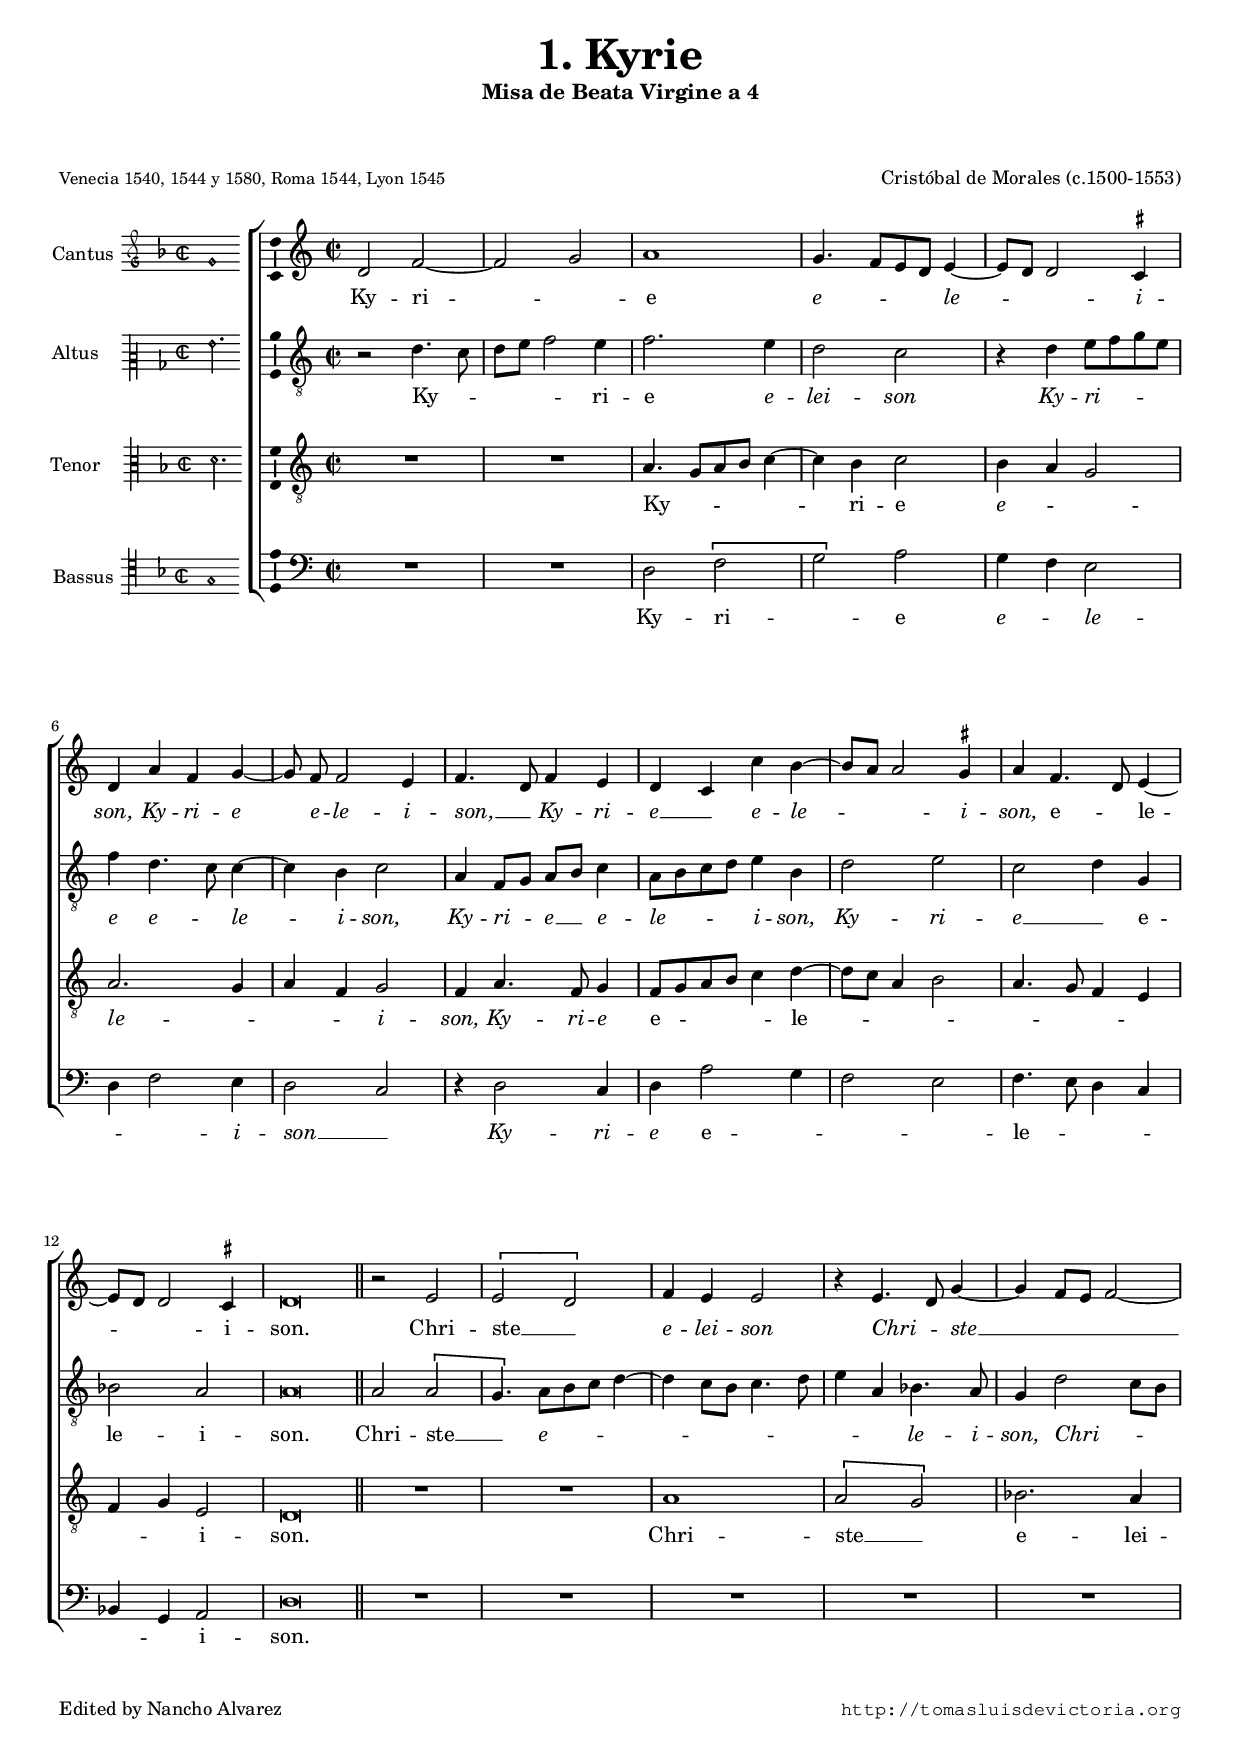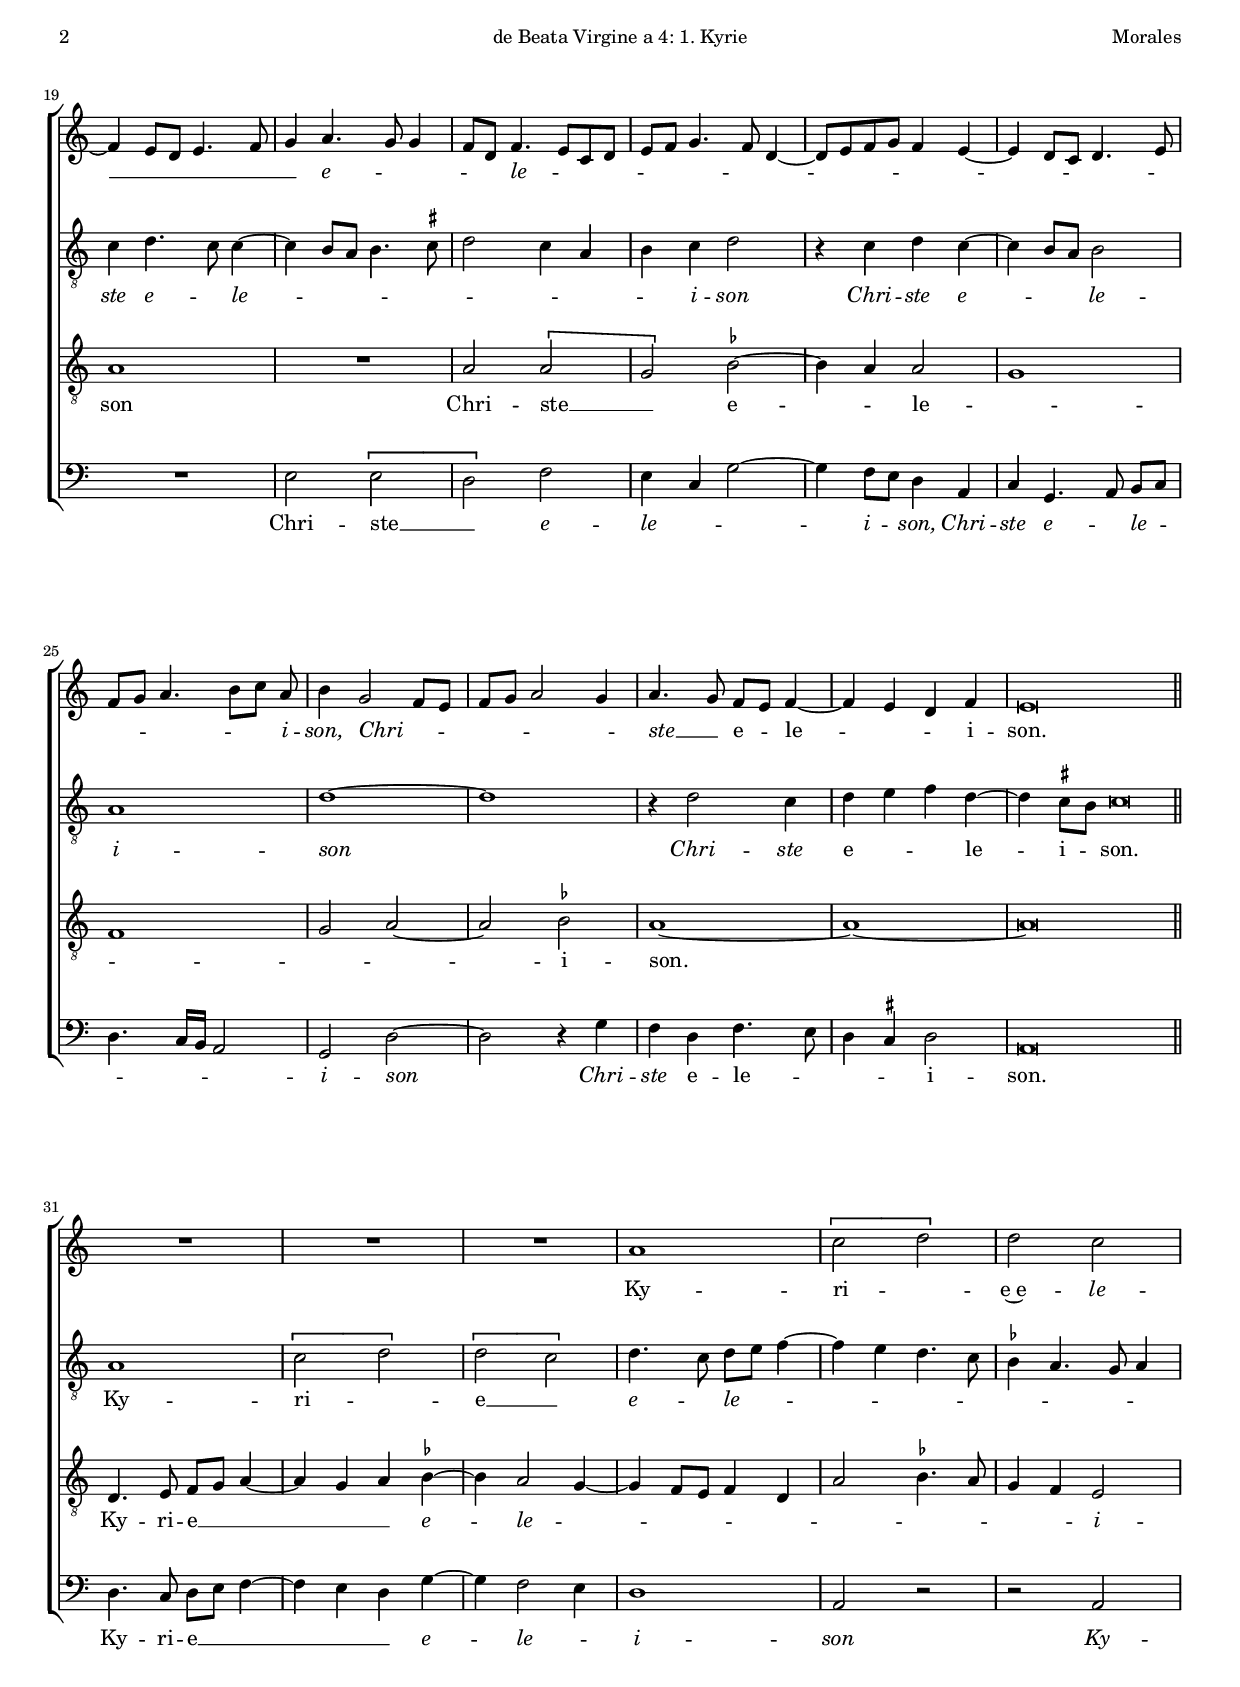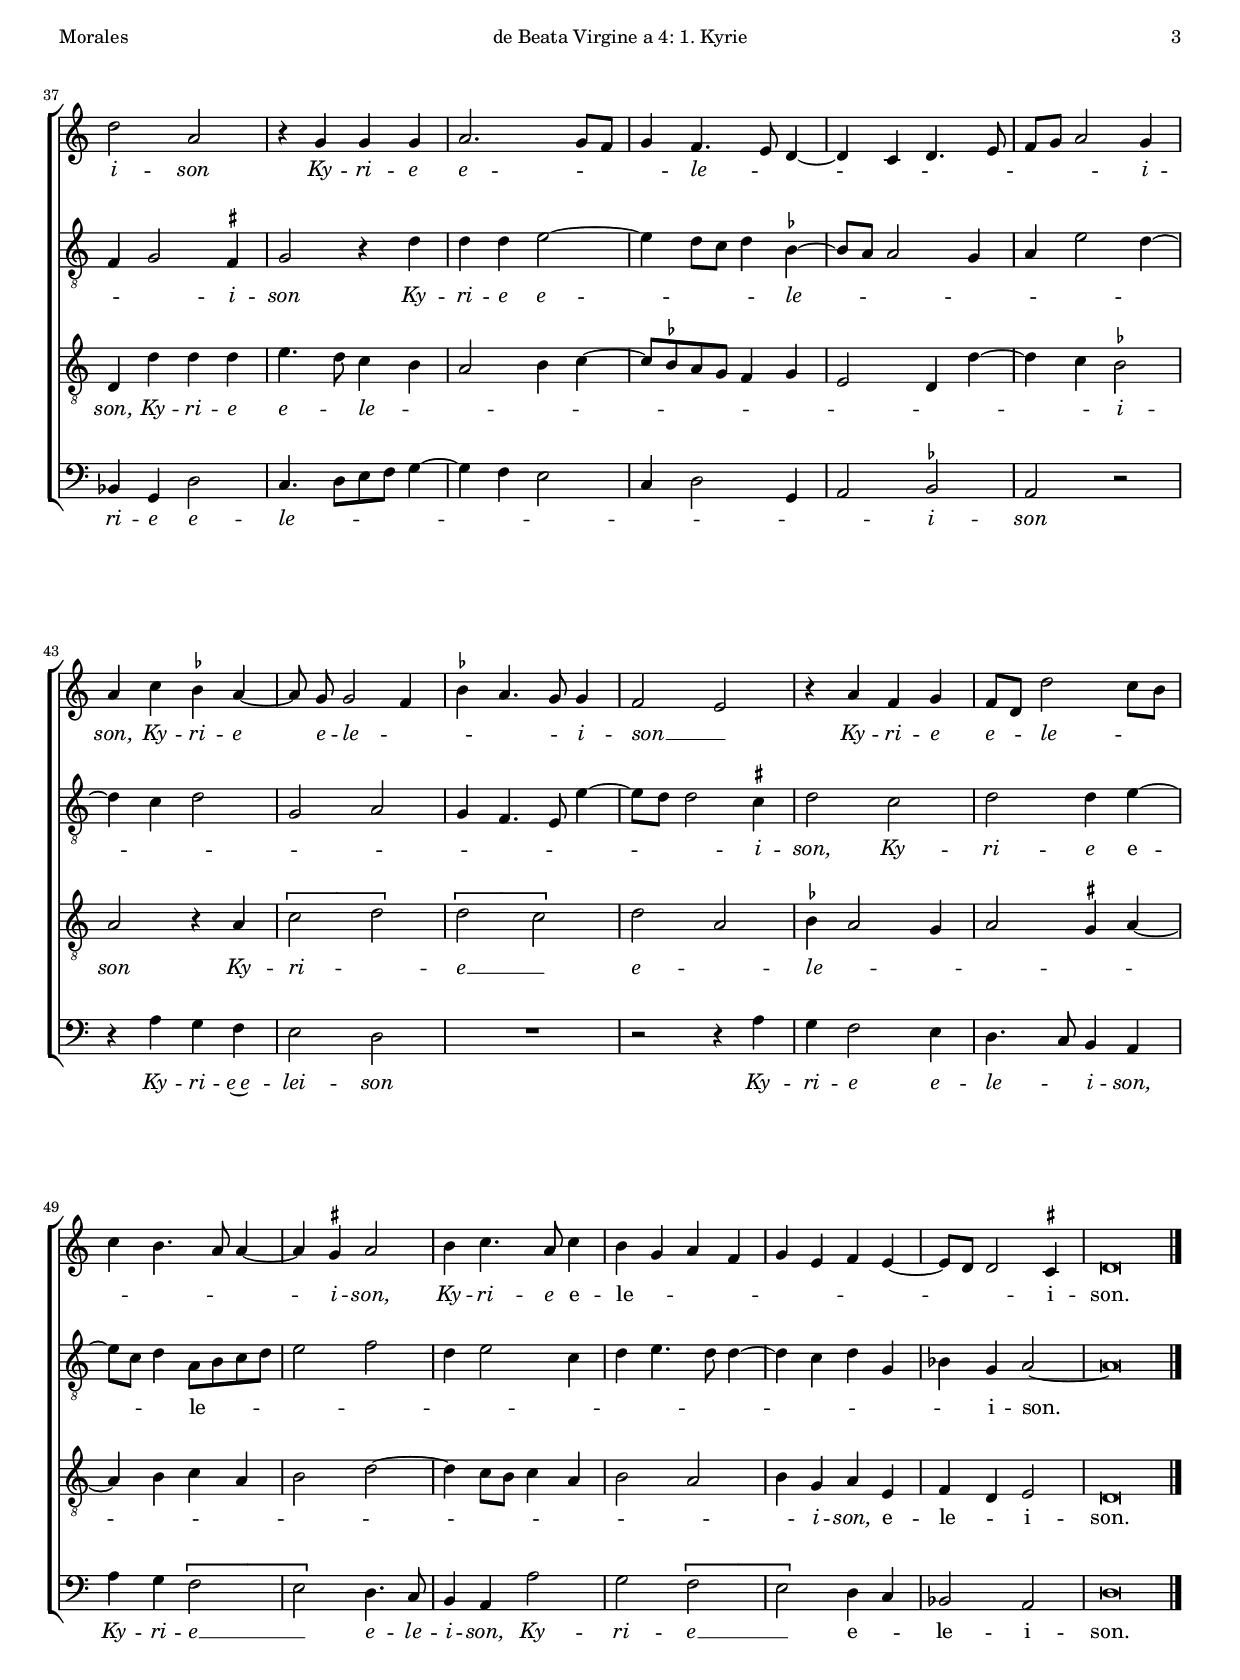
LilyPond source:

\version "2.18.0"

#(set-default-paper-size "a4")
#(set-global-staff-size 16.4)
#(ly:set-option 'point-and-click #f)
%mobile -s15.0 -i3.2

italicas=\override LyricText.font-shape = #'italic
rectas=\override LyricText.font-shape = #'upright
ss=\once \set suggestAccidentals = ##t
incipitwidth = 20
mtempo={\tempo 4 = 100}
mtempob={\tempo 4 = 50}

htitle="de Beata Virgine a 4: 1. Kyrie"
hcomposer="Morales"

\header {
	title=\markup{\fontsize #3 "1. Kyrie"}
	subtitle="Misa de Beata Virgine a 4"
	subsubtitle=\markup{\null \vspace #2 }
	composer="Cristóbal de Morales (c.1500-1553)"
        pdfauthor=\composer
	%opus="(-)"
	poet=\markup{\smaller "Venecia 1540, 1544 y 1580, Roma 1544, Lyon 1545" }
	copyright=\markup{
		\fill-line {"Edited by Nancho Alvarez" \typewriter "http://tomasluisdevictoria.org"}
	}
%	tagline=""
}


global={\key f \major \time 2/2  \skip 1*13 \bar "||"
        %tablet \break
	\skip 1*17 \bar "||"
	\break
	\skip 1*25 \bar "|."
}

cantus={
	g'2 bes' ~ |
	bes' c'' |
	d''1 |
	c''4.  bes'8[ a' g'] a'4 ~ |
%5
	a'8 g' g'2 \ss fis'4 |
	g' d'' bes' c'' ~ |
	\set Staff.autoBeaming = ##f
	c''8 bes' bes'2 a'4 |
	\set Staff.autoBeaming = ##t
	bes'4. g'8 bes'4 a' |
	g' f' f'' e'' ~ |
%10
	e''8 d'' d''2 \ss cis''4 |
	d'' bes'4. g'8 a'4 ~ |
	a'8 g' g'2 \ss fis'4 |
	g'\breve*1/2
	r2 a' |
%15
	\[a' g'\] |
	bes'4 a' a'2 |
	r4 a'4. g'8 c''4 ~ |
	c'' bes'8 a' bes'2 ~ |
	bes'4 a'8 g' a'4. bes'8 |
%20
	c''4 d''4. c''8 c''4 |
	bes'8 g' bes'4. a'8 f' g' |
	a' bes' c''4. bes'8 g'4 ~ |
	g'8 a' bes' c'' bes'4 a' ~ |
	a' g'8 f' g'4. a'8 |
%25
	 bes'[ c''] d''4.  e''8[ f''] d'' |
	e''4 c''2 bes'8 a' |
	bes' c'' d''2 c''4 |
	d''4. c''8 bes' a' bes'4 ~ |
	bes' a' g' bes' |
%30
	a'\breve*1/2
	R1*4/4 |
	R1*4/4 |
	R1*4/4 |
	d''1 |
%35
	\[f''2 g''\] |
	g'' f'' |
	g'' d'' |
	r4 c'' c'' c'' |
	d''2. c''8 bes' |
%40
	c''4 bes'4. a'8 g'4 ~ |
	g' f' g'4. a'8 |
	bes' c'' d''2 c''4 |
	d'' f'' \ss ees'' d'' ~ |
	\set Staff.autoBeaming = ##f
	d''8 c'' c''2 bes'4 |
	\set Staff.autoBeaming = ##t
%45
	\ss ees'' d''4. c''8 c''4 |
	bes'2 a' |
	r4 d'' bes' c'' |
	bes'8 g' g''2 f''8 e'' |
	f''4 e''4. d''8 d''4 ~ |
%50
	d'' \ss cis'' d''2 |
	e''4 f''4. d''8 f''4 |
	e'' c'' d'' bes' |
	c'' a' bes' a' ~ |
	a'8 g' g'2 \ss fis'4 |
%55
	g'\breve*1/2
}

altus={
	r2 g'4. f'8 |
	g' a' bes'2 a'4 |
	bes'2. a'4 |
	g'2 f' |
%5
	r4 g' a'8 bes' c'' a' |
	bes'4 g'4. f'8 f'4 ~ |
	f' e' f'2 |
	d'4 bes8 c' d' e' f'4 |
	d'8 e' f' g' a'4 e' |
%10
	g'2 a' |
	f' g'4 c' |
	ees'2 d' |
	d'\breve*1/2
	d'2 \[d' |
%15
	c'4.\]  d'8[ e' f'] g'4 ~ |
	g' f'8 e' f'4. g'8 |
	a'4 d' ees'4. d'8 |
	c'4 g'2 f'8 e' |
	f'4 g'4. f'8 f'4 ~ |
%20
	f' e'8 d' e'4. \ss fis'8 |
	g'2 f'4 d' |
	e' f' g'2 |
	r4 f' g' f' ~ |
	f' e'8 d' e'2 |
%25
	d'1 |
	g' ~ |
	g' |
	r4 g'2 f'4 |
	g' a' bes' g' ~ |
%30
	g' \ss fis'8 e' \mtempob fis'\breve*1/4
	\mtempo
	d'1 |
	\[f'2 g'\] |
	\[g' f'\] |
	g'4. f'8 g' a' bes'4 ~ |
%35
	bes' a' g'4. f'8 |
	\ss ees'4 d'4. c'8 d'4 |
	bes c'2 \ss b4 |
	c'2 r4 g' |
	g' g' a'2 ~ |
%40
	a'4 g'8 f' g'4 \ss ees' ~ |
	ees'8 d' d'2 c'4 |
	d' a'2 g'4 ~ |
	g' f' g'2 |
	c' d' |
%45
	c'4 bes4. a8 a'4 ~ |
	a'8 g' g'2 \ss fis'4 |
	g'2 f' |
	g' g'4 a' ~ |
	a'8 f' g'4 d'8 e' f' g' |
%50
	a'2 bes' |
	g'4 a'2 f'4 |
	g' a'4. g'8 g'4 ~ |
	g' f' g' c' |
	ees' c' d'2 ~ |
%55
	d'\breve*1/2
}

tenor={
	R1*4/4 |
	R1*4/4 |
	d'4.  c'8[ d' e'] f'4 ~ |
	f' e' f'2 |
%5
	e'4 d' c'2 |
	d'2. c'4 |
	d' bes c'2 |
	bes4 d'4. bes8 c'4 |
	bes8 c' d' e' f'4 g' ~ |
%10
	g'8 f' d'4 e'2 |
	d'4. c'8 bes4 a |
	bes c' a2 |
	g\breve*1/2
	R1*4/4 |
%15
	R1*4/4 |
	d'1 |
	\[d'2 c'\] |
	ees'2. d'4 |
	d'1 |
%20
	R1*4/4 |
	d'2 \[d' |
	c'\] \ss ees' ~ |
	ees'4 d' d'2 |
	c'1 |
%25
	bes |
	c'2 d' ~ |
	d' \ss ees' |
	d'1 ~ |
	d' ~ |
%30
	d'\breve*1/2
	g4. a8 bes c' d'4 ~ |
	d' c' d' \ss ees' ~ |
	ees' d'2 c'4 ~ |
	c' bes8 a bes4 g |
%35
	d'2 \ss ees'4. d'8 |
	c'4 bes a2 |
	g4 g' g' g' |
	a'4. g'8 f'4 e' |
	d'2 e'4 f' ~ |
%40
	f'8 \ss ees' d' c' bes4 c' |
	a2 g4 g' ~ |
	g' f' \ss ees'2 |
	d' r4 d' |
	\[f'2 g'\] |
%45
	\[g' f'\] |
	g' d' |
	\ss ees'4 d'2 c'4 |
	d'2 \ss cis'4 d' ~ |
	d' e' f' d' |
%50
	e'2 g' ~ |
	g'4 f'8 e' f'4 d' |
	e'2 d' |
	e'4 c' d' a |
	bes g a2 |
%55
	g\breve*1/2
}

bassus={
	R1*4/4 |
	R1*4/4 |
	g2 \[bes |
	c'\] d' |
%5
	c'4 bes a2 |
	g4 bes2 a4 |
	g2 f |
	r4 g2 f4 |
	g d'2 c'4 |
%10
	bes2 a |
	bes4. a8 g4 f |
	ees c d2 |
	g\breve*1/2
	R1*4/4 |
%15
	R1*4/4 |
	R1*4/4 |
	R1*4/4 |
	R1*4/4 |
	R1*4/4 |
%20
	a2 \[a |
	g\] bes |
	a4 f c'2 ~ |
	c'4 bes8 a g4 d |
	f c4. d8  e[ f] |
%25
	g4. f16 e d2 |
	c g ~ |
	g r4 c' |
	bes g bes4. a8 |
	g4 \ss fis g2 |
%30
	d\breve*1/2
	g4. f8 g a bes4 ~ |
	bes a g c' ~ |
	c' bes2 a4 |
	g1 |
%35
	d2 r |
	r d |
	ees4 c g2 |
	f4.  g8[ a bes] c'4 ~ |
	c' bes a2 |
%40
	f4 g2 c4 |
	d2 \ss ees |
	d r |
	r4 d' c' bes |
	a2 g |
%45
	R1*4/4 |
	r2 r4 d' |
	c' bes2 a4 |
	g4. f8 e4 d |
	d' c' \[bes2 |
%50
	a\] g4. f8 |
	e4 d d'2 |
	c' \[bes |
	a\] g4 f |
	ees2 d |
%55
	g\breve*1/2
}

textocantus=\lyricmode{
Ky -- ri -- _ _ e
\italicas
e -- _ _ _ le -- _ _ _ i -- son,
Ky -- ri -- e _ e -- le -- i -- son, __ _
Ky -- ri -- e __ _ e -- le -- _ _ _ i -- son,
\rectas
e -- _ le -- _ _ _ i -- son.
Chri -- ste __ _ \italicas e -- lei -- son
Chri -- _ ste __ _ _ _ _ _ _ _ _ _ _ e -- _ _ _ _ le -- _ _ _ _ _ _ _ _ _ _ _ _ _ _ _ _ _ _ _ _ _ _ _ _ i -- son,
Chri -- _ _ _ _ _ _ ste __ _ 
\rectas
e -- _ le -- _ _ _ i -- son.
Ky -- ri -- _ e~e -- 
\italicas
le -- i -- son
Ky -- ri -- e e -- _ _ _ le -- _ _ _ _ _ _ _ _ _ i -- son,
Ky -- ri -- e _ e -- le -- _ _ _ _ i -- son __ _
Ky -- ri -- e e -- _ le -- _ _ _ _ _ _ _ i -- son,
Ky -- ri -- e 
\rectas
e -- le -- _ _ _ _ _ _ _ _ _ _ i -- son.
}

textoaltus=\lyricmode{
Ky -- _ _ _ _ ri -- e
\italicas
e -- lei -- son
Ky -- ri -- _ _ _ e e -- _ le -- _ i -- son,
Ky -- ri -- _ e __ _ e -- le -- _ _ _ i -- son,
Ky -- ri -- e __ _ 
\rectas
e -- le -- i -- son.
Chri -- ste __ _ 
\italicas
e -- _ _ _ _ _ _ _ _ _ _ le -- i -- son,
Chri -- _ _ ste e -- _ le -- _ _ _ _ _ _ _ _ _ i -- son
Chri -- ste e -- _ _ _ le -- i -- son _
Chri -- ste 
\rectas
e -- _ _ le -- _ i -- _ son.
Ky -- ri -- _ e __ _ 
\italicas
e -- _ le -- _ _ _ _ _ _ _ _ _ _ _ _ i -- son
Ky -- ri -- e e -- _ _ _ _ le -- _ _ _ _ _ _ _ _ _ _ _ _ _ _ _ _ _ _ _ i -- son,
Ky -- ri -- e
\rectas
e -- _ _ _ le -- _ _ _ _ _ _ _ _ _ _ _ _ _ _ _ _ _ i -- son. _ 
}

textotenor=\lyricmode{
Ky -- _ _ _ _ _ ri -- e 
\italicas
e -- _ _ le -- _ _ _ i -- son,
Ky -- ri -- e 
\rectas
e -- _ _ _ _ le -- _ _ _ _ _ _ _ _ _ _ i -- son.
Chri -- ste __ _ e -- lei -- son
Chri -- ste __ _ 
\rectas
e -- _ _ le -- _ _ _ _ _ i -- son. _ _
Ky -- ri -- e __ _ _ _ _ _ 
\italicas
e -- _ le -- _ _ _ _ _ _ _ _ _ _ _ i -- son,
Ky -- ri -- e e -- _ le -- _ _ _ _ _ _ _ _ _ _ _ _ _ _ _ i -- son
Ky -- ri -- _ e __ _ e -- _ le -- _ _ _ _ _ _ _ _ _ _ _ _ _ _ _ _ _ _ _ i -- son,
\rectas
e -- le -- _ i -- son.
}

textobassus=\lyricmode{
Ky -- ri -- _ e 
\italicas
e -- _ le -- _ _ i -- son __ _
Ky -- ri -- e 
\rectas
e -- _ _ _ le -- _ _ _ _ _ i -- son.
Chri -- ste __ _ 
\italicas
e -- le -- _ _ _ i -- _ son,
Chri -- ste e -- _ le -- _ _ _ _ _ i -- son _
Chri -- ste 
\rectas
e -- le -- _ _ _ i -- son.
Ky -- ri -- e __ _ _ _ _ _ 
\italicas
e -- _ le -- _ i -- son
Ky -- ri -- e e -- le -- _ _ _ _ _ _ _ _ _ _ _ i -- son
Ky -- ri -- e~e -- lei -- son
Ky -- ri -- e e -- le -- _ i -- son,
Ky -- ri -- e __ _ e -- le -- i -- son,
Ky -- ri -- e __ _
\rectas
e -- _ le -- i -- son.
}


incipitcantus=\markup{
	\score{
		{ 
		\set Staff.instrumentName="Cantus "
		\override NoteHead.style = #'neomensural
		\override Staff.TimeSignature.style = #'neomensural
		\cadenzaOn 
		\clef "petrucci-g"
		\key f \major
		\time 2/2
                g'1
		} 

	\layout { line-width=\incipitwidth indent = 0 }
	}
}

incipitaltus=\markup{
	\score{
		{ 
		\set Staff.instrumentName="Altus    "
		\override NoteHead.style = #'neomensural 
		\override Staff.TimeSignature.style = #'neomensural
		\cadenzaOn 
		\clef "petrucci-c2"
		\key f \major
		\time 2/2
                g'2.
		} 
	\layout { line-width=\incipitwidth indent = 0 }
	}
}


incipittenor=\markup{
	\score{
		{ 
		\set Staff.instrumentName="Tenor    "
		\override NoteHead.style = #'neomensural 
		\override Staff.TimeSignature.style = #'neomensural
		\cadenzaOn 
		\clef "petrucci-c3"
		\key f \major
		\time 2/2
                d'2.
		} 
	\layout { line-width=\incipitwidth indent=0 }
	}
}

incipitbassus=\markup{
	\score{
		{ 
		\set Staff.instrumentName="Bassus "
		\override NoteHead.style = #'neomensural
		\override Staff.TimeSignature.style = #'neomensural
		\cadenzaOn 
		\clef "petrucci-c4"
		\key f \major
		\time 2/2
                g1
		} 
	\layout { line-width=\incipitwidth indent = 0 }
	}
}

%\layout {
%       \context {\Voice
%               \remove Ligature_bracket_engraver
%               \consists Mensural_ligature_engraver
%       }
%       line-width=\incipitwidth
%       indent = 0
%}

\score {\transpose c' g{
\new ChoirStaff<<

	\new Staff <<\global
	\new Voice="v1" {
		\set Staff.instrumentName=\incipitcantus
		\clef "treble"
		\cantus }
	\new Lyrics \lyricsto "v1" {\textocantus }
	>>

	\new Staff <<\global
	\new Voice="v2" {
		\set Staff.instrumentName=\incipitaltus
		\clef "G_8"
		\altus }
	\new Lyrics \lyricsto "v2" {\textoaltus }
	>>
	
	\new Staff <<\global
	\new Voice="v3" {
		\set Staff.instrumentName=\incipittenor
		\clef "G_8"
		\tenor }
	\new Lyrics \lyricsto "v3" {\textotenor }
	>>
	
	\new Staff <<\global
	\new Voice="v4" {
		\set Staff.instrumentName=\incipitbassus
		\clef "bass"
		\bassus }
	\new Lyrics \lyricsto "v4" {\textobassus }
	>>
	
>>

	} % transpose

\layout{ 
	\context {\Lyrics 
		\override VerticalAxisGroup.staff-affinity = #UP
		\override VerticalAxisGroup.nonstaff-relatedstaff-spacing =
			#'((basic-distance . 0) (minimum-distance . 0) (padding . 1))
		\override LyricText.font-size = #1.2
		\override LyricHyphen.minimum-distance = #0.5
	}
	\context {\Score 
		tempoHideNote = ##t
		\override BarNumber.padding = #2 
	}
	\context {\Voice 
		melismaBusyProperties = #'()
		%autoBeaming = ##f
	}
	\context {\Staff 
                %\RemoveEmptyStaves
                %\override VerticalAxisGroup.remove-first = ##t
		\override VerticalAxisGroup.staff-staff-spacing =
			#'((basic-distance . 11) (minimum-distance . 0) (padding . 1))
		\consists Ambitus_engraver 
		\override LigatureBracket.padding = #1
	}
}

%\midi { \mtempo }

}


\paper{
	evenHeaderMarkup=\markup  \fill-line { \fromproperty #'page:page-number-string \htitle \hcomposer }
	oddHeaderMarkup= \markup  \fill-line { \on-the-fly #not-first-page \hcomposer \on-the-fly #not-first-page \htitle \on-the-fly #not-first-page \fromproperty #'page:page-number-string }
	%system-count=20
	%page-count = 8
	ragged-last-bottom = ##f
	indent=3.4\cm
	system-system-spacing =
	#'((basic-distance . 20) (minimum-distance . 0) (padding . 5))
	top-system-spacing = % header
	#'((basic-distance . 10) (minimum-distance . 0) (padding . 0))
	last-bottom-spacing = % footer
	#'((basic-distance . 12) (minimum-distance . 0) (padding . 0))
	markup-system-spacing.padding = #2.5
}
